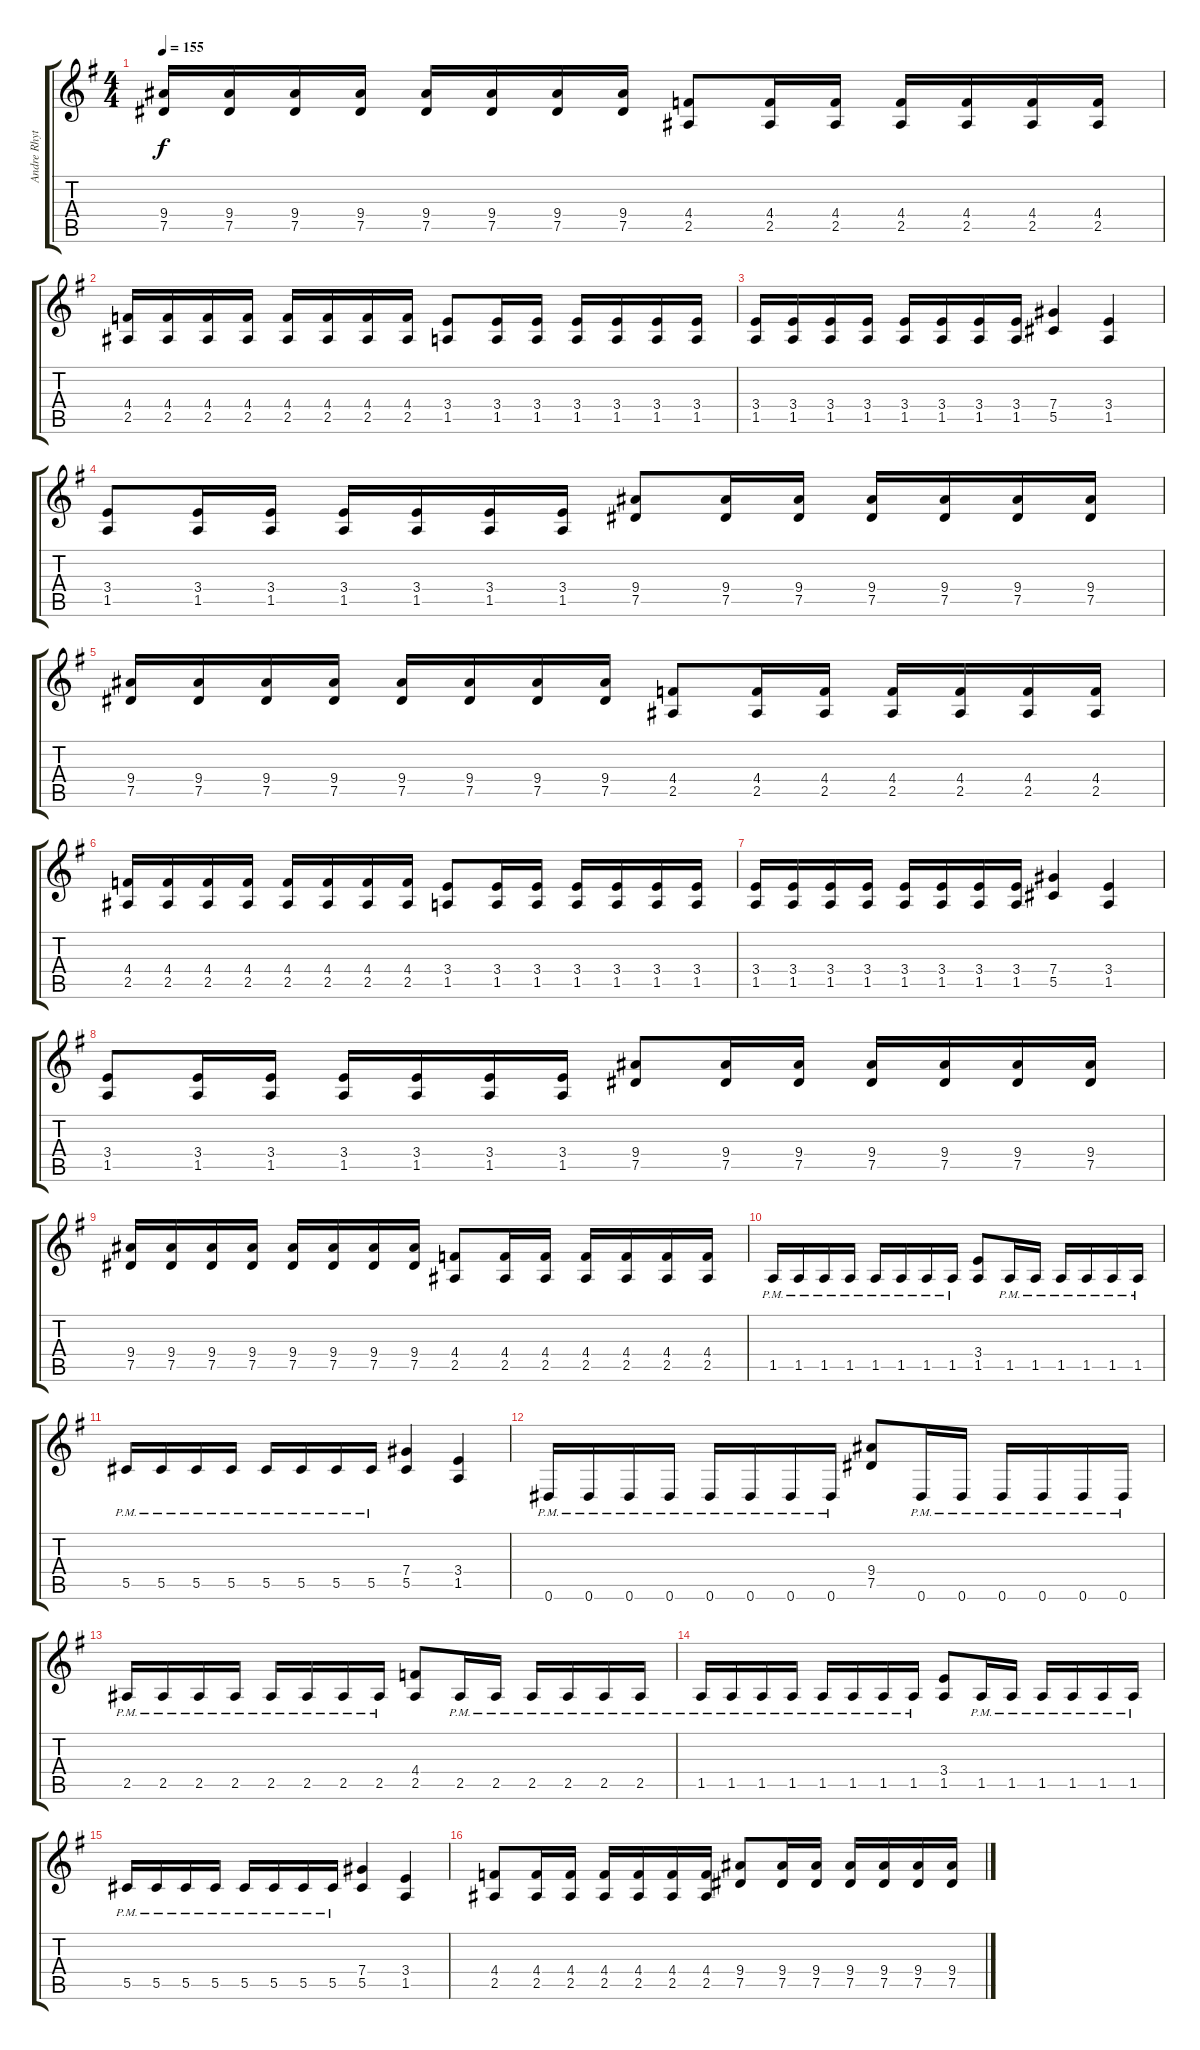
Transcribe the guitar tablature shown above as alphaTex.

\track ("Andre Rhythm" "Andre Rhyt") {instrument distortionguitar}
\staff {score tabs}
\tuning (Eb4 Bb3 Gb3 Db3 Ab2 Eb2) {hide}
\ts (4 4)
\tempo 155
\clef g2
\ks g
(9.4 7.5).16{dy f} (9.4 7.5).16 (9.4 7.5).16 (9.4 7.5).16 (9.4 7.5).16 (9.4 7.5).16 (9.4 7.5).16 (9.4 7.5).16 (4.4 2.5).8 (4.4 2.5).16 (4.4 2.5).16 (4.4 2.5).16 (4.4 2.5).16 (4.4 2.5).16 (4.4 2.5).16 |
(4.4 2.5).16 (4.4 2.5).16 (4.4 2.5).16 (4.4 2.5).16 (4.4 2.5).16 (4.4 2.5).16 (4.4 2.5).16 (4.4 2.5).16 (3.4 1.5).8 (3.4 1.5).16 (3.4 1.5).16 (3.4 1.5).16 (3.4 1.5).16 (3.4 1.5).16 (3.4 1.5).16 |
(3.4 1.5).16 (3.4 1.5).16 (3.4 1.5).16 (3.4 1.5).16 (3.4 1.5).16 (3.4 1.5).16 (3.4 1.5).16 (3.4 1.5).16 (7.4 5.5).4 (3.4 1.5).4 |
(3.4 1.5).8 (3.4 1.5).16 (3.4 1.5).16 (3.4 1.5).16 (3.4 1.5).16 (3.4 1.5).16 (3.4 1.5).16 (9.4 7.5).8 (9.4 7.5).16 (9.4 7.5).16 (9.4 7.5).16 (9.4 7.5).16 (9.4 7.5).16 (9.4 7.5).16 |
(9.4 7.5).16 (9.4 7.5).16 (9.4 7.5).16 (9.4 7.5).16 (9.4 7.5).16 (9.4 7.5).16 (9.4 7.5).16 (9.4 7.5).16 (4.4 2.5).8 (4.4 2.5).16 (4.4 2.5).16 (4.4 2.5).16 (4.4 2.5).16 (4.4 2.5).16 (4.4 2.5).16 |
(4.4 2.5).16 (4.4 2.5).16 (4.4 2.5).16 (4.4 2.5).16 (4.4 2.5).16 (4.4 2.5).16 (4.4 2.5).16 (4.4 2.5).16 (3.4 1.5).8 (3.4 1.5).16 (3.4 1.5).16 (3.4 1.5).16 (3.4 1.5).16 (3.4 1.5).16 (3.4 1.5).16 |
(3.4 1.5).16 (3.4 1.5).16 (3.4 1.5).16 (3.4 1.5).16 (3.4 1.5).16 (3.4 1.5).16 (3.4 1.5).16 (3.4 1.5).16 (7.4 5.5).4 (3.4 1.5).4 |
(3.4 1.5).8 (3.4 1.5).16 (3.4 1.5).16 (3.4 1.5).16 (3.4 1.5).16 (3.4 1.5).16 (3.4 1.5).16 (9.4 7.5).8 (9.4 7.5).16 (9.4 7.5).16 (9.4 7.5).16 (9.4 7.5).16 (9.4 7.5).16 (9.4 7.5).16 |
(9.4 7.5).16 (9.4 7.5).16 (9.4 7.5).16 (9.4 7.5).16 (9.4 7.5).16 (9.4 7.5).16 (9.4 7.5).16 (9.4 7.5).16 (4.4 2.5).8 (4.4 2.5).16 (4.4 2.5).16 (4.4 2.5).16 (4.4 2.5).16 (4.4 2.5).16 (4.4 2.5).16 |
1.5{pm}.16 1.5{pm}.16 1.5{pm}.16 1.5{pm}.16 1.5{pm}.16 1.5{pm}.16 1.5{pm}.16 1.5{pm}.16 (3.4 1.5).8 1.5{pm}.16 1.5{pm}.16 1.5{pm}.16 1.5{pm}.16 1.5{pm}.16 1.5{pm}.16 |
5.5{pm}.16 5.5{pm}.16 5.5{pm}.16 5.5{pm}.16 5.5{pm}.16 5.5{pm}.16 5.5{pm}.16 5.5{pm}.16 (7.4 5.5).4 (3.4 1.5).4 |
0.6{pm}.16 0.6{pm}.16 0.6{pm}.16 0.6{pm}.16 0.6{pm}.16 0.6{pm}.16 0.6{pm}.16 0.6{pm}.16 (9.4 7.5).8 0.6{pm}.16 0.6{pm}.16 0.6{pm}.16 0.6{pm}.16 0.6{pm}.16 0.6{pm}.16 |
2.5{pm}.16 2.5{pm}.16 2.5{pm}.16 2.5{pm}.16 2.5{pm}.16 2.5{pm}.16 2.5{pm}.16 2.5{pm}.16 (4.4 2.5).8 2.5{pm}.16 2.5{pm}.16 2.5{pm}.16 2.5{pm}.16 2.5{pm}.16 2.5{pm}.16 |
1.5{pm}.16 1.5{pm}.16 1.5{pm}.16 1.5{pm}.16 1.5{pm}.16 1.5{pm}.16 1.5{pm}.16 1.5{pm}.16 (3.4 1.5).8 1.5{pm}.16 1.5{pm}.16 1.5{pm}.16 1.5{pm}.16 1.5{pm}.16 1.5{pm}.16 |
5.5{pm}.16 5.5{pm}.16 5.5{pm}.16 5.5{pm}.16 5.5{pm}.16 5.5{pm}.16 5.5{pm}.16 5.5{pm}.16 (7.4 5.5).4 (3.4 1.5).4 |
(4.4 2.5).8 (4.4 2.5).16 (4.4 2.5).16 (4.4 2.5).16 (4.4 2.5).16 (4.4 2.5).16 (4.4 2.5).16 (9.4 7.5).8 (9.4 7.5).16 (9.4 7.5).16 (9.4 7.5).16 (9.4 7.5).16 (9.4 7.5).16 (9.4 7.5).16
